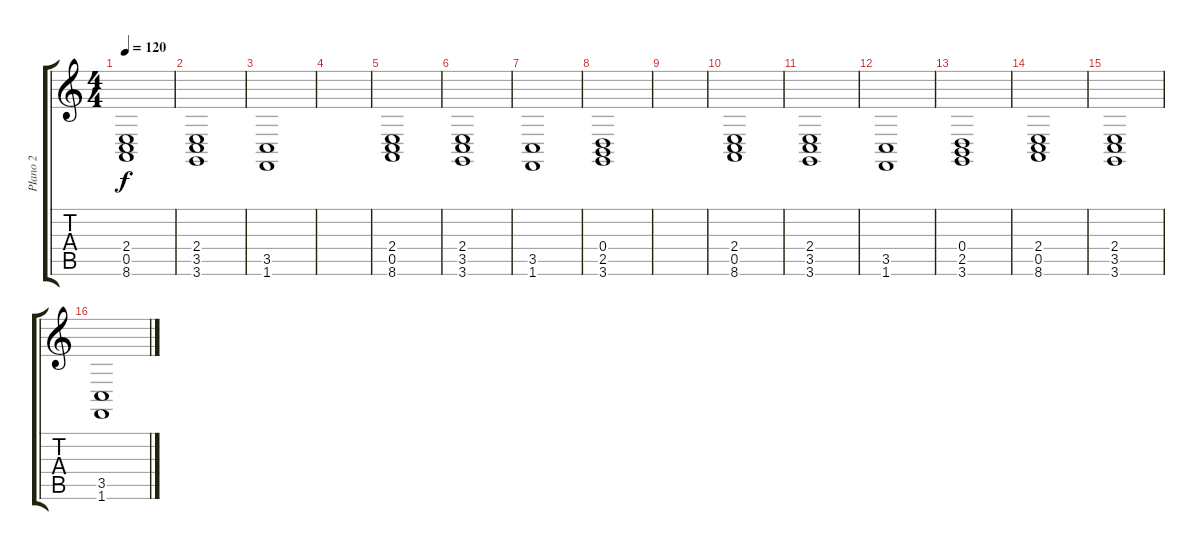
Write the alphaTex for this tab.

\track ("PIano 2" "PIano 2") {instrument acousticgrandpiano}
\staff {score tabs}
\tuning (E4 B3 G3 D3 A2 E2) {hide}
\ts (4 4)
\tempo 120
\clef g2
\ks c
(2.4 0.5 8.6).1{dy f} |
(2.4 3.5 3.6).1 |
(3.5 1.6).1 |
|
(2.4 0.5 8.6).1 |
(2.4 3.5 3.6).1 |
(3.5 1.6).1 |
(0.4 2.5 3.6).1 |
|
(2.4 0.5 8.6).1 |
(2.4 3.5 3.6).1 |
(3.5 1.6).1 |
(0.4 2.5 3.6).1 |
(2.4 0.5 8.6).1 |
(2.4 3.5 3.6).1 |
(3.5 1.6).1
